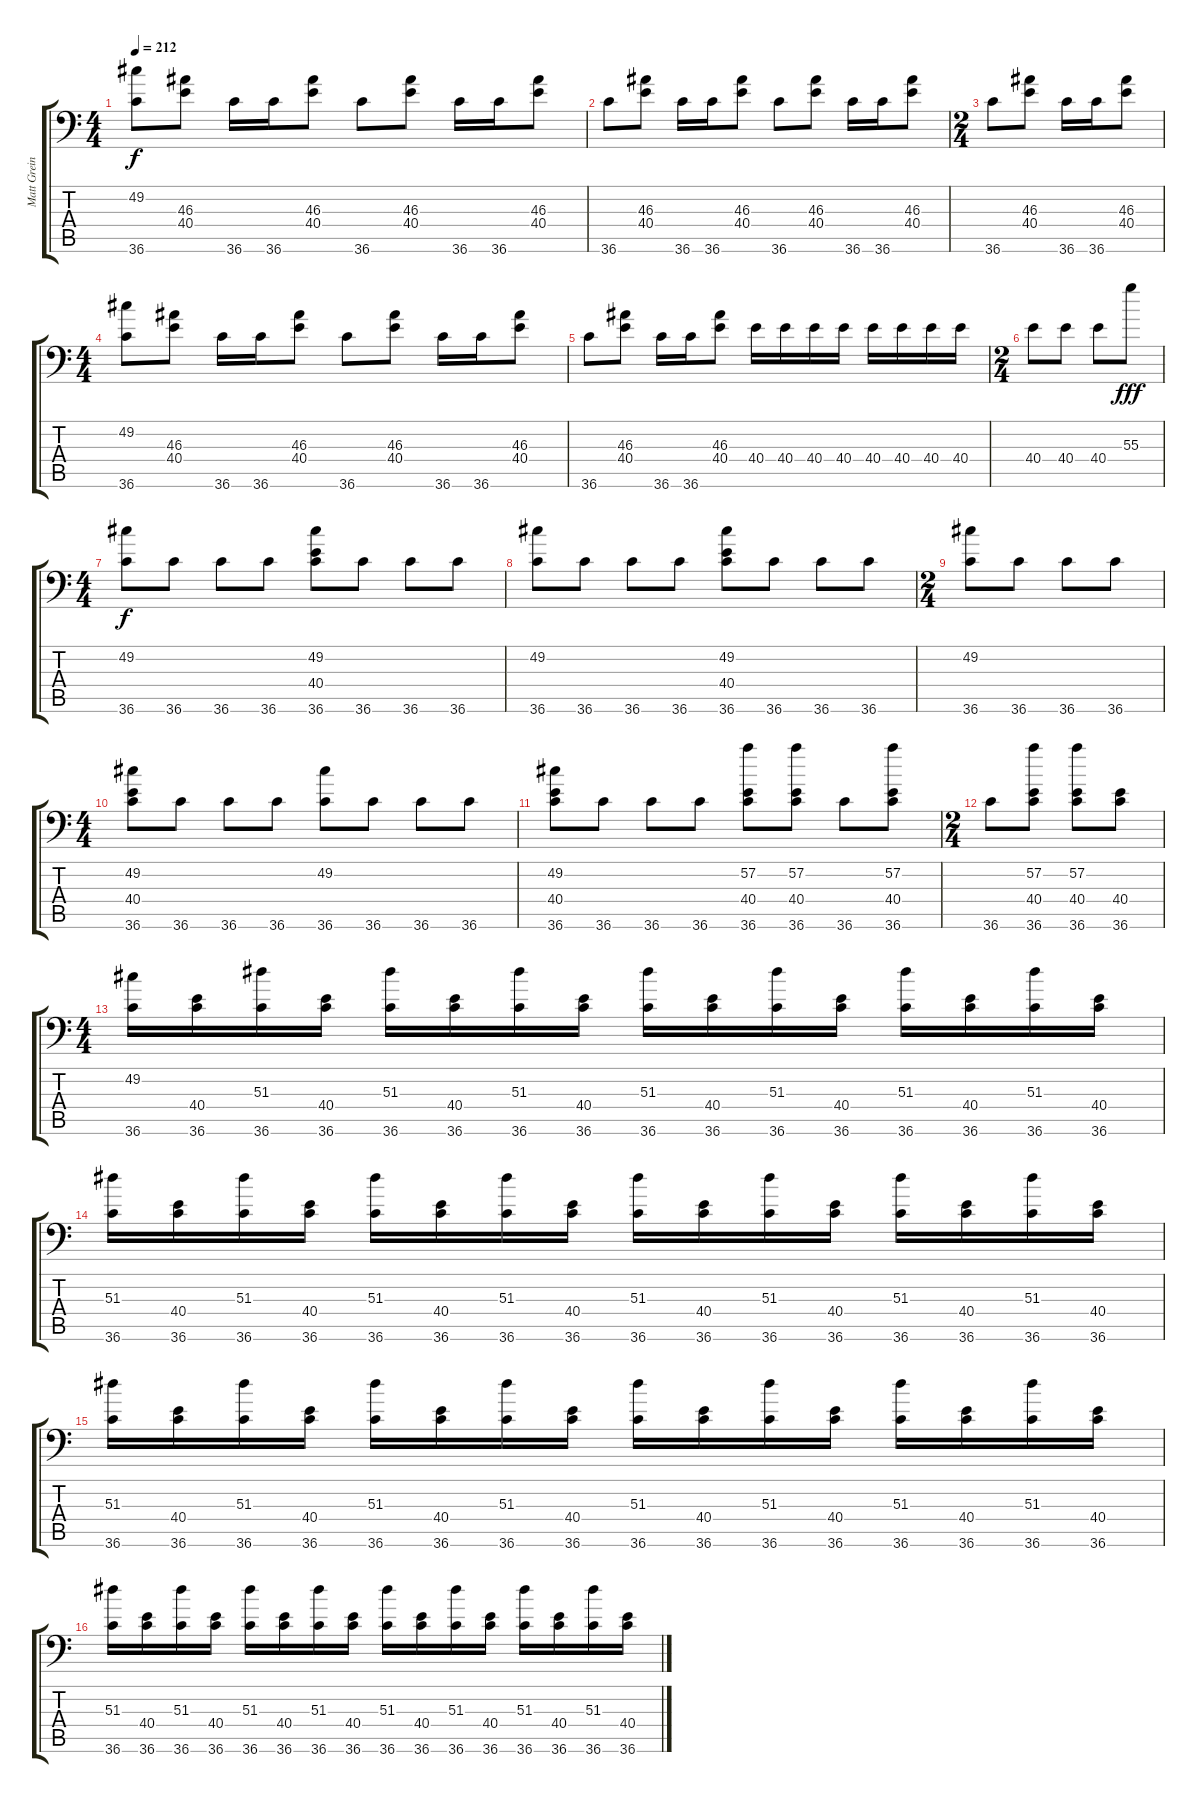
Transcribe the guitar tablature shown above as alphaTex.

\track ("Matt Greiner" "Matt Grein") {instrument acousticgrandpiano}
\staff {score tabs}
\tuning (C-1 C-1 C-1 C-1 C-1 C-1) {hide}
\ts (4 4)
\tempo 212
\clef f4
\ks c
(49.2 36.6).8{dy f} (46.3 40.4).8 36.6.16 36.6.16 (46.3 40.4).8 36.6.8 (46.3 40.4).8 36.6.16 36.6.16 (46.3 40.4).8 |
36.6.8 (46.3 40.4).8 36.6.16 36.6.16 (46.3 40.4).8 36.6.8 (46.3 40.4).8 36.6.16 36.6.16 (46.3 40.4).8 |
\ts (2 4)
36.6.8 (46.3 40.4).8 36.6.16 36.6.16 (46.3 40.4).8 |
\ts (4 4)
(49.2 36.6).8 (46.3 40.4).8 36.6.16 36.6.16 (46.3 40.4).8 36.6.8 (46.3 40.4).8 36.6.16 36.6.16 (46.3 40.4).8 |
36.6.8 (46.3 40.4).8 36.6.16 36.6.16 (46.3 40.4).8 40.4.16 40.4.16 40.4.16 40.4.16 40.4.16 40.4.16 40.4.16 40.4.16 |
\ts (2 4)
40.4.8 40.4.8 40.4.8 55.3.8{dy fff} |
\ts (4 4)
(49.2 36.6).8{dy f} 36.6.8 36.6.8 36.6.8 (49.2 40.4 36.6).8 36.6.8 36.6.8 36.6.8 |
(49.2 36.6).8 36.6.8 36.6.8 36.6.8 (49.2 40.4 36.6).8 36.6.8 36.6.8 36.6.8 |
\ts (2 4)
(49.2 36.6).8 36.6.8 36.6.8 36.6.8 |
\ts (4 4)
(49.2 40.4 36.6).8 36.6.8 36.6.8 36.6.8 (49.2 36.6).8 36.6.8 36.6.8 36.6.8 |
(49.2 40.4 36.6).8 36.6.8 36.6.8 36.6.8 (57.2 40.4 36.6).8 (57.2 40.4 36.6).8 36.6.8 (57.2 40.4 36.6).8 |
\ts (2 4)
36.6.8 (57.2 40.4 36.6).8 (57.2 40.4 36.6).8 (40.4 36.6).8 |
\ts (4 4)
(49.2 36.6).16 (40.4 36.6).16 (51.3 36.6).16 (40.4 36.6).16 (51.3 36.6).16 (40.4 36.6).16 (51.3 36.6).16 (40.4 36.6).16 (51.3 36.6).16 (40.4 36.6).16 (51.3 36.6).16 (40.4 36.6).16 (51.3 36.6).16 (40.4 36.6).16 (51.3 36.6).16 (40.4 36.6).16 |
(51.3 36.6).16 (40.4 36.6).16 (51.3 36.6).16 (40.4 36.6).16 (51.3 36.6).16 (40.4 36.6).16 (51.3 36.6).16 (40.4 36.6).16 (51.3 36.6).16 (40.4 36.6).16 (51.3 36.6).16 (40.4 36.6).16 (51.3 36.6).16 (40.4 36.6).16 (51.3 36.6).16 (40.4 36.6).16 |
(51.3 36.6).16 (40.4 36.6).16 (51.3 36.6).16 (40.4 36.6).16 (51.3 36.6).16 (40.4 36.6).16 (51.3 36.6).16 (40.4 36.6).16 (51.3 36.6).16 (40.4 36.6).16 (51.3 36.6).16 (40.4 36.6).16 (51.3 36.6).16 (40.4 36.6).16 (51.3 36.6).16 (40.4 36.6).16 |
(51.3 36.6).16 (40.4 36.6).16 (51.3 36.6).16 (40.4 36.6).16 (51.3 36.6).16 (40.4 36.6).16 (51.3 36.6).16 (40.4 36.6).16 (51.3 36.6).16 (40.4 36.6).16 (51.3 36.6).16 (40.4 36.6).16 (51.3 36.6).16 (40.4 36.6).16 (51.3 36.6).16 (40.4 36.6).16
